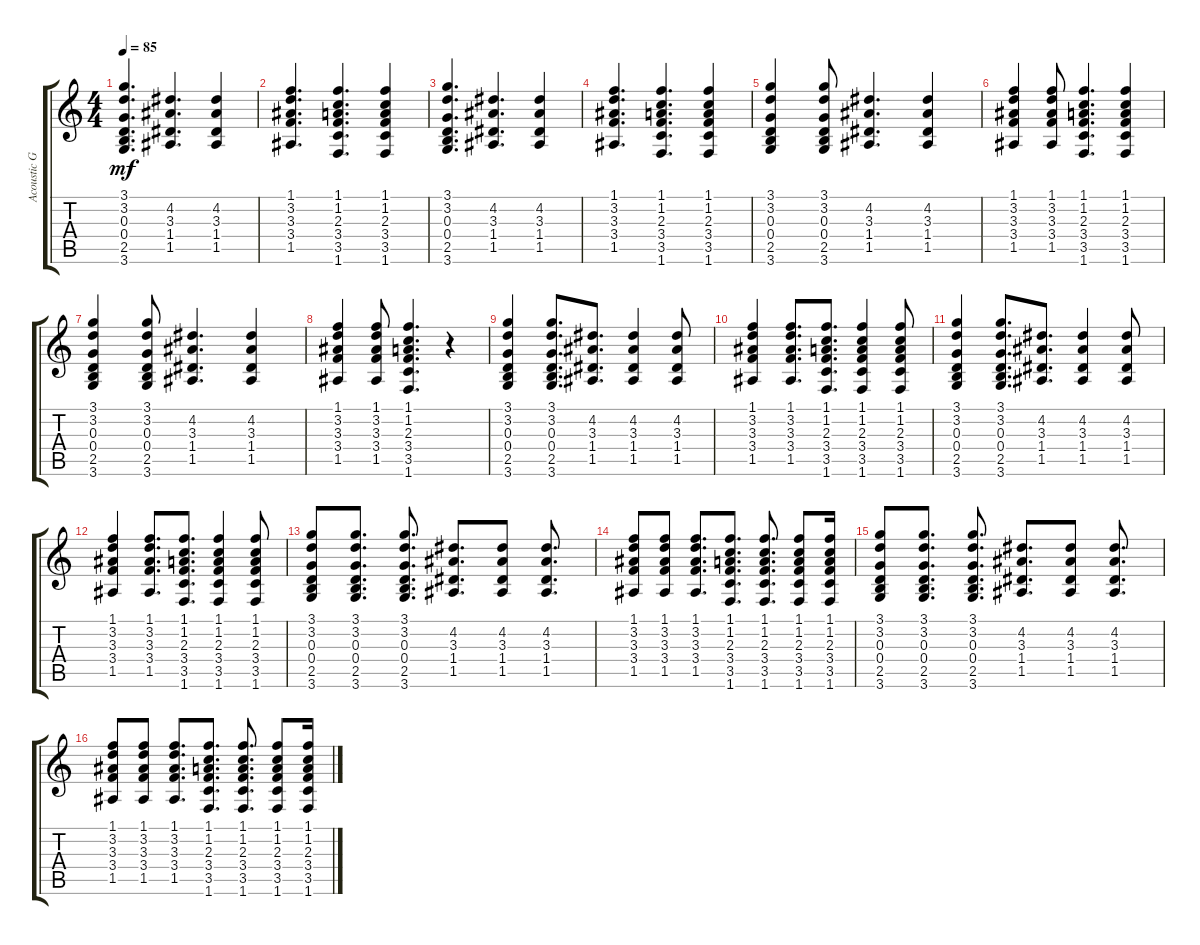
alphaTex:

\track ("Acoustic Guitar 1" "Acoustic G") {instrument acousticguitarsteel}
\staff {score tabs}
\tuning (E4 B3 G3 D3 A2 E2) {hide}
\ts (4 4)
\tempo 85
\clef g2
\ks c
(3.1 3.2 0.3 0.4 2.5 3.6).4{d dy mf instrument acousticguitarsteel} (4.2 3.3 1.4 1.5).4{d} (4.2 3.3 1.4 1.5).4 |
(1.1 3.2 3.3 3.4 1.5).4{d} (1.1 1.2 2.3 3.4 3.5 1.6).4{d} (1.1 1.2 2.3 3.4 3.5 1.6).4 |
(3.1 3.2 0.3 0.4 2.5 3.6).4{d} (4.2 3.3 1.4 1.5).4{d} (4.2 3.3 1.4 1.5).4 |
(1.1 3.2 3.3 3.4 1.5).4{d} (1.1 1.2 2.3 3.4 3.5 1.6).4{d} (1.1 1.2 2.3 3.4 3.5 1.6).4 |
(3.1 3.2 0.3 0.4 2.5 3.6).4 (3.1 3.2 0.3 0.4 2.5 3.6).8 (4.2 3.3 1.4 1.5).4{d} (4.2 3.3 1.4 1.5).4 |
(1.1 3.2 3.3 3.4 1.5).4 (1.1 3.2 3.3 3.4 1.5).8 (1.1 1.2 2.3 3.4 3.5 1.6).4{d} (1.1 1.2 2.3 3.4 3.5 1.6).4 |
(3.1 3.2 0.3 0.4 2.5 3.6).4 (3.1 3.2 0.3 0.4 2.5 3.6).8 (4.2 3.3 1.4 1.5).4{d} (4.2 3.3 1.4 1.5).4 |
(1.1 3.2 3.3 3.4 1.5).4 (1.1 3.2 3.3 3.4 1.5).8 (1.1 1.2 2.3 3.4 3.5 1.6).4{d} r.4 |
(3.1 3.2 0.3 0.4 2.5 3.6).4 (3.1 3.2 0.3 0.4 2.5 3.6).8{d} (4.2 3.3 1.4 1.5).8{d} (4.2 3.3 1.4 1.5).4 (4.2 3.3 1.4 1.5).8 |
(1.1 3.2 3.3 3.4 1.5).4 (1.1 3.2 3.3 3.4 1.5).8{d} (1.1 1.2 2.3 3.4 3.5 1.6).8{d} (1.1 1.2 2.3 3.4 3.5 1.6).4 (1.1 1.2 2.3 3.4 3.5 1.6).8 |
(3.1 3.2 0.3 0.4 2.5 3.6).4 (3.1 3.2 0.3 0.4 2.5 3.6).8{d} (4.2 3.3 1.4 1.5).8{d} (4.2 3.3 1.4 1.5).4 (4.2 3.3 1.4 1.5).8 |
(1.1 3.2 3.3 3.4 1.5).4 (1.1 3.2 3.3 3.4 1.5).8{d} (1.1 1.2 2.3 3.4 3.5 1.6).8{d} (1.1 1.2 2.3 3.4 3.5 1.6).4 (1.1 1.2 2.3 3.4 3.5 1.6).8 |
(3.1 3.2 0.3 0.4 2.5 3.6).8 (3.1 3.2 0.3 0.4 2.5 3.6).8{d} (3.1 3.2 0.3 0.4 2.5 3.6).8{d} (4.2 3.3 1.4 1.5).8{d} (4.2 3.3 1.4 1.5).8 (4.2 3.3 1.4 1.5).8{d} |
(1.1 3.2 3.3 3.4 1.5).8 (1.1 3.2 3.3 3.4 1.5).8 (1.1 3.2 3.3 3.4 1.5).8{d} (1.1 1.2 2.3 3.4 3.5 1.6).8{d} (1.1 1.2 2.3 3.4 3.5 1.6).8{d} (1.1 1.2 2.3 3.4 3.5 1.6).8 (1.1 1.2 2.3 3.4 3.5 1.6).16 |
(3.1 3.2 0.3 0.4 2.5 3.6).8 (3.1 3.2 0.3 0.4 2.5 3.6).8{d} (3.1 3.2 0.3 0.4 2.5 3.6).8{d} (4.2 3.3 1.4 1.5).8{d} (4.2 3.3 1.4 1.5).8 (4.2 3.3 1.4 1.5).8{d} |
(1.1 3.2 3.3 3.4 1.5).8 (1.1 3.2 3.3 3.4 1.5).8 (1.1 3.2 3.3 3.4 1.5).8{d} (1.1 1.2 2.3 3.4 3.5 1.6).8{d} (1.1 1.2 2.3 3.4 3.5 1.6).8{d} (1.1 1.2 2.3 3.4 3.5 1.6).8 (1.1 1.2 2.3 3.4 3.5 1.6).16
